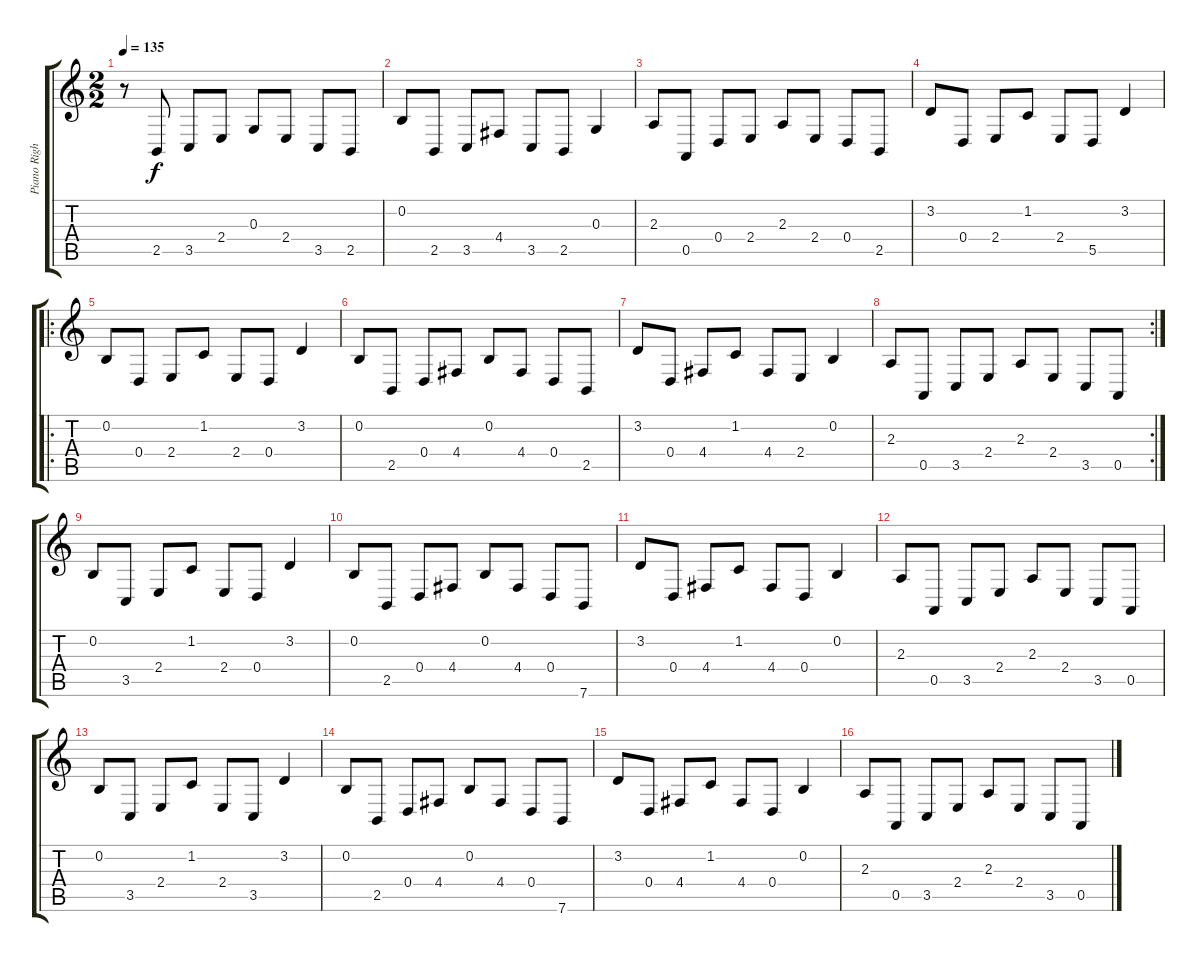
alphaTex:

\track ("Piano Right Hand" "Piano Righ") {instrument electricgrandpiano}
\staff {score tabs}
\tuning (E4 B3 G3 D3 A2 E2) {hide}
\ts (2 2)
\tempo 135
\clef g2
\ks c
r.8{dy f} 2.5.8 3.5.8 2.4.8 0.3.8 2.4.8 3.5.8 2.5.8 |
0.2.8 2.5.8 3.5.8 4.4.8 3.5.8 2.5.8 0.3.4 |
2.3.8 0.5.8 0.4.8 2.4.8 2.3.8 2.4.8 0.4.8 2.5.8 |
3.2.8 0.4.8 2.4.8 1.2.8 2.4.8 5.5.8 3.2.4 |
\ro
0.2.8 0.4.8 2.4.8 1.2.8 2.4.8 0.4.8 3.2.4 |
0.2.8 2.5.8 0.4.8 4.4.8 0.2.8 4.4.8 0.4.8 2.5.8 |
3.2.8 0.4.8 4.4.8 1.2.8 4.4.8 2.4.8 0.2.4 |
\rc 2
2.3.8 0.5.8 3.5.8 2.4.8 2.3.8 2.4.8 3.5.8 0.5.8 |
0.2.8 3.5.8 2.4.8 1.2.8 2.4.8 0.4.8 3.2.4 |
0.2.8 2.5.8 0.4.8 4.4.8 0.2.8 4.4.8 0.4.8 7.6.8 |
3.2.8 0.4.8 4.4.8 1.2.8 4.4.8 0.4.8 0.2.4 |
2.3.8 0.5.8 3.5.8 2.4.8 2.3.8 2.4.8 3.5.8 0.5.8 |
0.2.8 3.5.8 2.4.8 1.2.8 2.4.8 3.5.8 3.2.4 |
0.2.8 2.5.8 0.4.8 4.4.8 0.2.8 4.4.8 0.4.8 7.6.8 |
3.2.8 0.4.8 4.4.8 1.2.8 4.4.8 0.4.8 0.2.4 |
2.3.8 0.5.8 3.5.8 2.4.8 2.3.8 2.4.8 3.5.8 0.5.8
